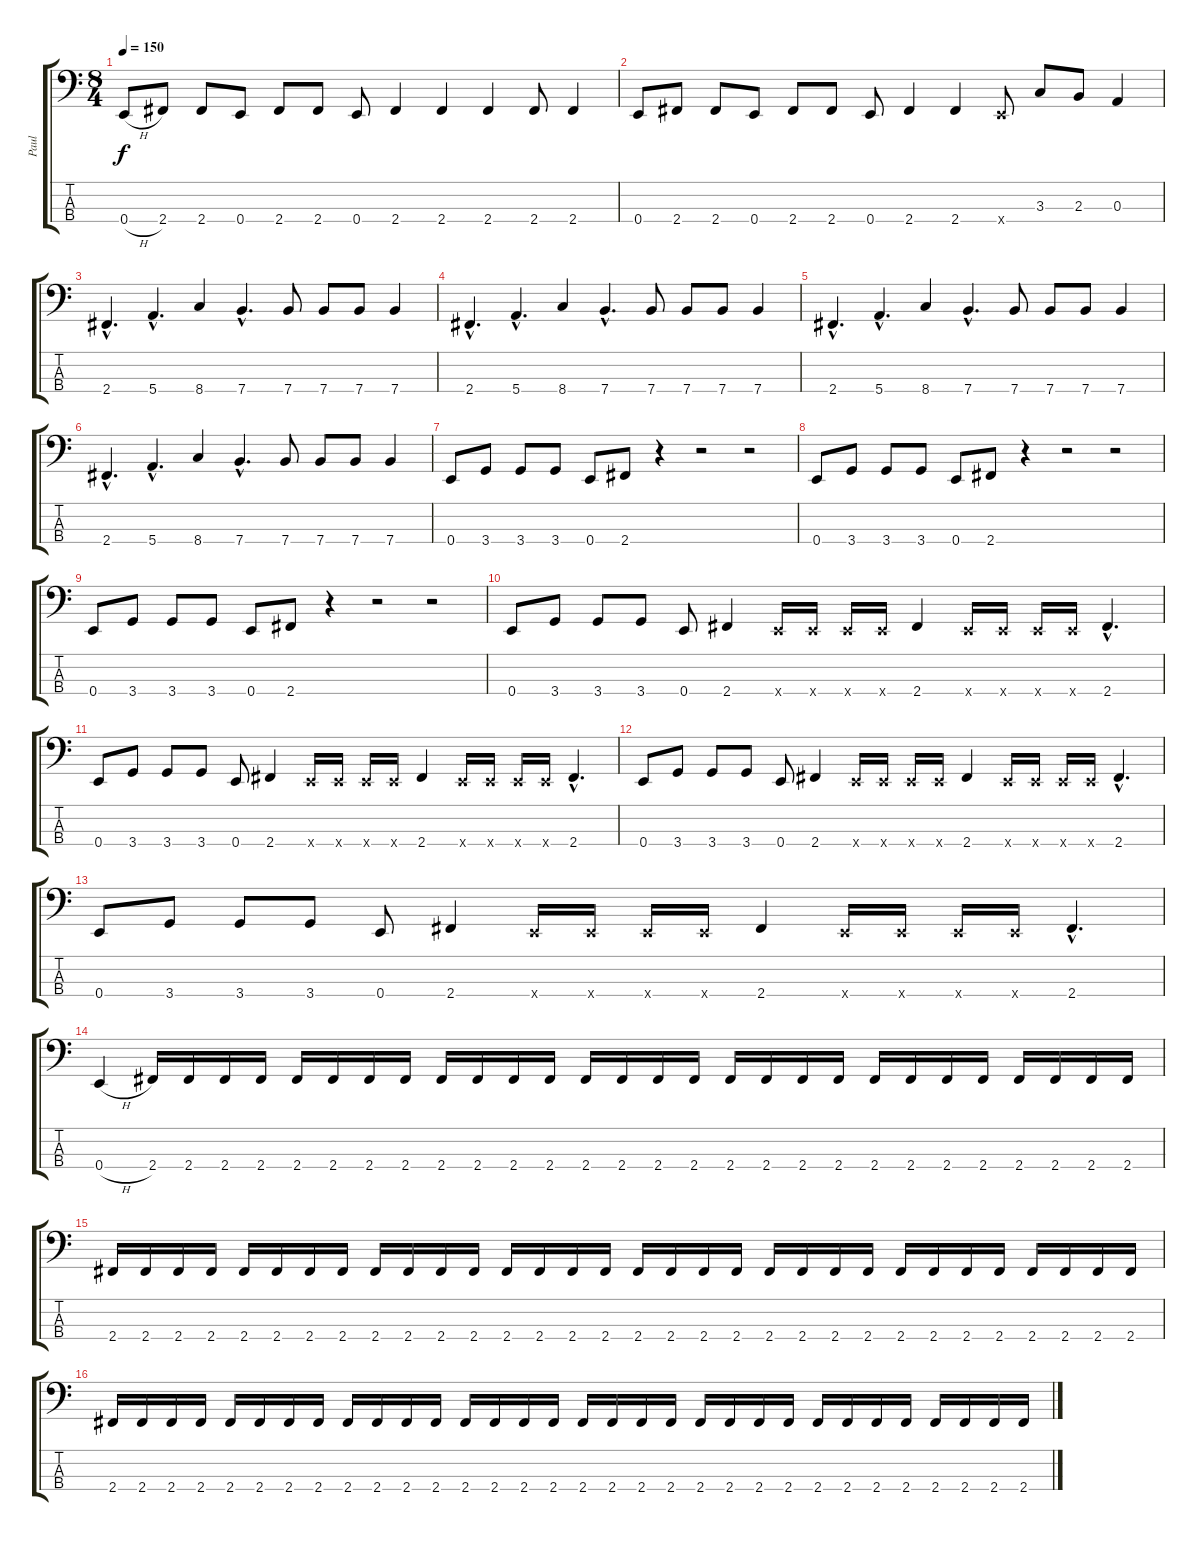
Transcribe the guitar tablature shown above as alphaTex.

\track ("Paul" "Paul") {instrument electricbassfinger}
\staff {score tabs}
\tuning (G2 D2 A1 E1) {hide}
\ts (8 4)
\tempo 150
\clef f4
\ks c
0.4{h}.8{dy f} 2.4.8 2.4.8 0.4.8 2.4.8 2.4.8 0.4.8 2.4.4 2.4.4 2.4.4 2.4.8 2.4.4 |
0.4.8 2.4.8 2.4.8 0.4.8 2.4.8 2.4.8 0.4.8 2.4.4 2.4.4 0.4{x}.8 3.3.8 2.3.8 0.3.4 |
2.4{hac}.4{d} 5.4{hac}.4{d} 8.4.4 7.4{hac}.4{d} 7.4.8 7.4.8 7.4.8 7.4.4 |
2.4{hac}.4{d} 5.4{hac}.4{d} 8.4.4 7.4{hac}.4{d} 7.4.8 7.4.8 7.4.8 7.4.4 |
2.4{hac}.4{d} 5.4{hac}.4{d} 8.4.4 7.4{hac}.4{d} 7.4.8 7.4.8 7.4.8 7.4.4 |
2.4{hac}.4{d} 5.4{hac}.4{d} 8.4.4 7.4{hac}.4{d} 7.4.8 7.4.8 7.4.8 7.4.4 |
0.4.8 3.4.8 3.4.8 3.4.8 0.4.8 2.4.8 r.4 r.2 r.2 |
0.4.8 3.4.8 3.4.8 3.4.8 0.4.8 2.4.8 r.4 r.2 r.2 |
0.4.8 3.4.8 3.4.8 3.4.8 0.4.8 2.4.8 r.4 r.2 r.2 |
0.4.8 3.4.8 3.4.8 3.4.8 0.4.8 2.4.4 0.4{x}.16 0.4{x}.16 0.4{x}.16 0.4{x}.16 2.4.4 0.4{x}.16 0.4{x}.16 0.4{x}.16 0.4{x}.16 2.4{hac}.4{d} |
0.4.8 3.4.8 3.4.8 3.4.8 0.4.8 2.4.4 0.4{x}.16 0.4{x}.16 0.4{x}.16 0.4{x}.16 2.4.4 0.4{x}.16 0.4{x}.16 0.4{x}.16 0.4{x}.16 2.4{hac}.4{d} |
0.4.8 3.4.8 3.4.8 3.4.8 0.4.8 2.4.4 0.4{x}.16 0.4{x}.16 0.4{x}.16 0.4{x}.16 2.4.4 0.4{x}.16 0.4{x}.16 0.4{x}.16 0.4{x}.16 2.4{hac}.4{d} |
0.4.8 3.4.8 3.4.8 3.4.8 0.4.8 2.4.4 0.4{x}.16 0.4{x}.16 0.4{x}.16 0.4{x}.16 2.4.4 0.4{x}.16 0.4{x}.16 0.4{x}.16 0.4{x}.16 2.4{hac}.4{d} |
0.4{h}.4 2.4.16 2.4.16 2.4.16 2.4.16 2.4.16 2.4.16 2.4.16 2.4.16 2.4.16 2.4.16 2.4.16 2.4.16 2.4.16 2.4.16 2.4.16 2.4.16 2.4.16 2.4.16 2.4.16 2.4.16 2.4.16 2.4.16 2.4.16 2.4.16 2.4.16 2.4.16 2.4.16 2.4.16 |
2.4.16 2.4.16 2.4.16 2.4.16 2.4.16 2.4.16 2.4.16 2.4.16 2.4.16 2.4.16 2.4.16 2.4.16 2.4.16 2.4.16 2.4.16 2.4.16 2.4.16 2.4.16 2.4.16 2.4.16 2.4.16 2.4.16 2.4.16 2.4.16 2.4.16 2.4.16 2.4.16 2.4.16 2.4.16 2.4.16 2.4.16 2.4.16 |
2.4.16 2.4.16 2.4.16 2.4.16 2.4.16 2.4.16 2.4.16 2.4.16 2.4.16 2.4.16 2.4.16 2.4.16 2.4.16 2.4.16 2.4.16 2.4.16 2.4.16 2.4.16 2.4.16 2.4.16 2.4.16 2.4.16 2.4.16 2.4.16 2.4.16 2.4.16 2.4.16 2.4.16 2.4.16 2.4.16 2.4.16 2.4.16
